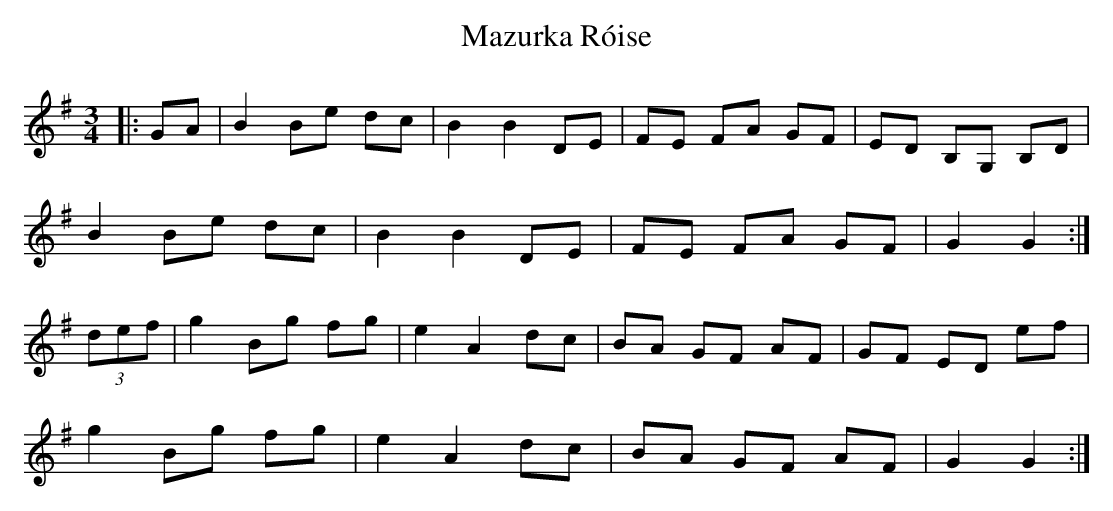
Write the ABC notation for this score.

X:1
T: Mazurka Róise
M: 3/4
L: 1/8
K: Gmaj
|:GA|B2 Be dc|B2 B2 DE|FE FA GF|ED B,G, B,D|
B2 Be dc|B2 B2 DE|FE FA GF|G2 G2:|
(3def|g2Bg fg|e2A2dc|BA GF AF|GF ED ef|
g2Bg fg|e2A2dc|BA GF AF|G2 G2:|
